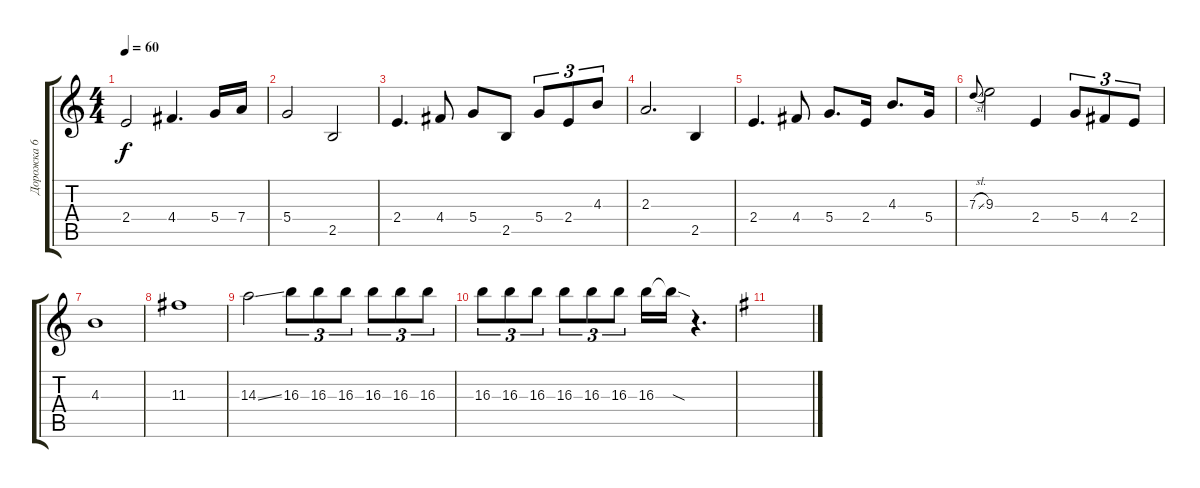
\track ("Дорожка 6" "Дорожка 6") {instrument overdrivenguitar}
\staff {score tabs}
\tuning (E4 B3 G3 D3 A2 E2) {hide}
\ts (4 4)
\tempo 60
\clef g2
\ks c
2.4.2{dy f} 4.4.4{d} 5.4.16 7.4.16 |
5.4.2 2.5.2 |
2.4.4{d} 4.4.8 5.4.8 2.5.8 5.4.8{tu (3 2)} 2.4.8{tu (3 2)} 4.3.8{tu (3 2)} |
2.3.2{d} 2.5.4 |
2.4.4{d} 4.4.8 5.4.8{d} 2.4.16 4.3.8{d} 5.4.16 |
7.3{sl}.8{gr onbeat} 9.3.2 2.4.4 5.4.8{tu (3 2)} 4.4.8{tu (3 2)} 2.4.8{tu (3 2)} |
4.3.1 |
11.3.1 |
14.3{ss}.2 16.3.8{tu (3 2)} 16.3.8{tu (3 2)} 16.3.8{tu (3 2)} 16.3.8{tu (3 2)} 16.3.8{tu (3 2)} 16.3.8{tu (3 2)} |
16.3.8{tu (3 2)} 16.3.8{tu (3 2)} 16.3.8{tu (3 2)} 16.3.8{tu (3 2)} 16.3.8{tu (3 2)} 16.3.8{tu (3 2)} 16.3.16 16.3{sod t}.16 r.4{d} |
\ks eminor
